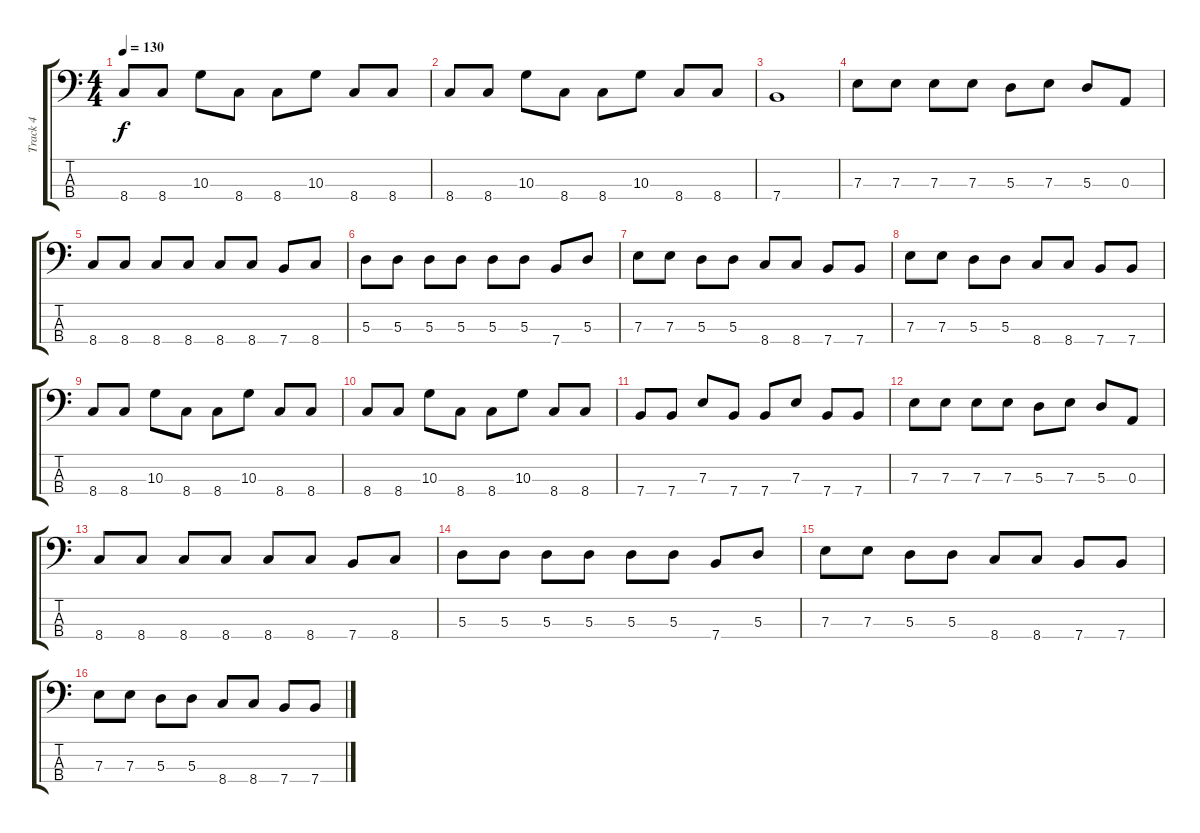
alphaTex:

\track ("Track 4" "Track 4") {instrument electricbassfinger}
\staff {score tabs}
\tuning (G2 D2 A1 E1) {hide}
\ts (4 4)
\tempo 130
\clef f4
\ks c
8.4.8{dy f} 8.4.8 10.3.8 8.4.8 8.4.8 10.3.8 8.4.8 8.4.8 |
8.4.8 8.4.8 10.3.8 8.4.8 8.4.8 10.3.8 8.4.8 8.4.8 |
7.4.1 |
7.3.8 7.3.8 7.3.8 7.3.8 5.3.8 7.3.8 5.3.8 0.3.8 |
8.4.8 8.4.8 8.4.8 8.4.8 8.4.8 8.4.8 7.4.8 8.4.8 |
5.3.8 5.3.8 5.3.8 5.3.8 5.3.8 5.3.8 7.4.8 5.3.8 |
7.3.8 7.3.8 5.3.8 5.3.8 8.4.8 8.4.8 7.4.8 7.4.8 |
7.3.8 7.3.8 5.3.8 5.3.8 8.4.8 8.4.8 7.4.8 7.4.8 |
8.4.8 8.4.8 10.3.8 8.4.8 8.4.8 10.3.8 8.4.8 8.4.8 |
8.4.8 8.4.8 10.3.8 8.4.8 8.4.8 10.3.8 8.4.8 8.4.8 |
7.4.8 7.4.8 7.3.8 7.4.8 7.4.8 7.3.8 7.4.8 7.4.8 |
7.3.8 7.3.8 7.3.8 7.3.8 5.3.8 7.3.8 5.3.8 0.3.8 |
8.4.8 8.4.8 8.4.8 8.4.8 8.4.8 8.4.8 7.4.8 8.4.8 |
5.3.8 5.3.8 5.3.8 5.3.8 5.3.8 5.3.8 7.4.8 5.3.8 |
7.3.8 7.3.8 5.3.8 5.3.8 8.4.8 8.4.8 7.4.8 7.4.8 |
7.3.8 7.3.8 5.3.8 5.3.8 8.4.8 8.4.8 7.4.8 7.4.8
